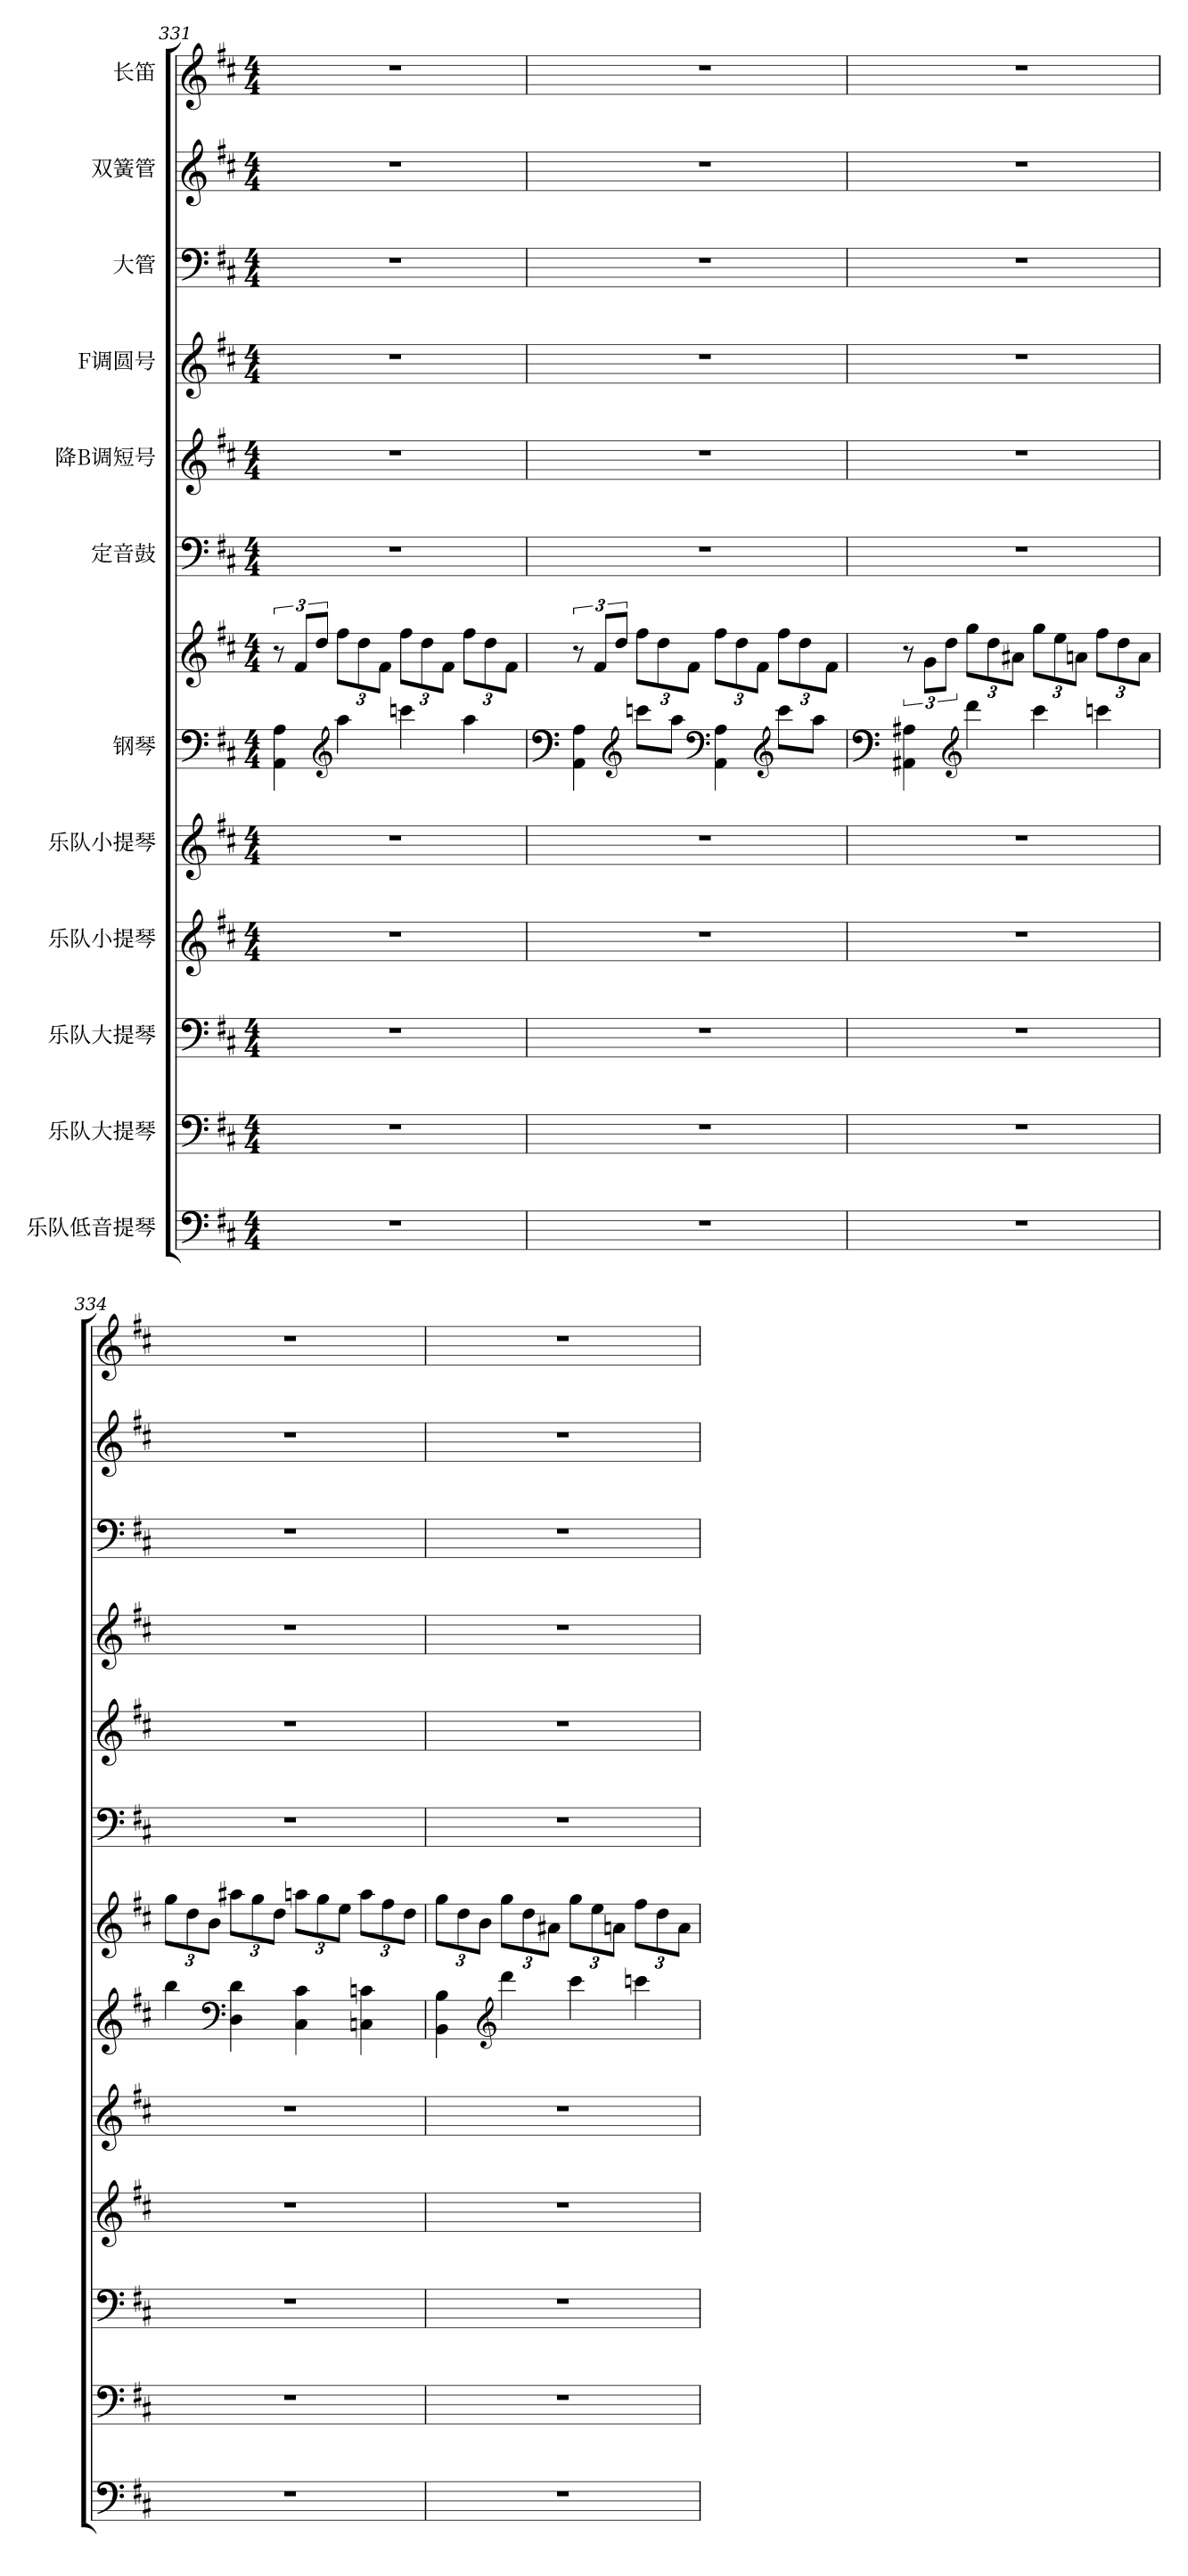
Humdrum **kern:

**kern	**kern	**kern	**kern	**kern	**kern	**kern	**kern	**kern	**kern	**kern	**kern	**kern
*part12	*part11	*part10	*part9	*part8	*part7	*part7	*part6	*part5	*part4	*part3	*part2	*part1
*staff13	*staff12	*staff11	*staff10	*staff9	*staff8	*staff7	*staff6	*staff5	*staff4	*staff3	*staff2	*staff1
*I"乐队低音提琴	*I"乐队大提琴	*I"乐队大提琴	*I"乐队小提琴	*I"乐队小提琴	*I"钢琴	*	*I"定音鼓	*I"降B调短号	*I"F调圆号	*I"大管	*I"双簧管	*I"长笛
*clefF4	*clefF4	*clefF4	*clefG2	*clefG2	*clefF4	*clefG2	*clefF4	*clefG2	*clefG2	*clefF4	*clefG2	*clefG2
*ITrd7c12	*	*	*	*	*	*	*	*ITrd1c2	*ITrd4c7	*	*	*
*k[f#c#]	*k[f#c#]	*k[f#c#]	*k[f#c#]	*k[f#c#]	*k[f#c#]	*k[f#c#]	*k[f#c#]	*k[]	*k[f#]	*k[f#c#]	*k[f#c#]	*k[f#c#]
*M4/4	*M4/4	*M4/4	*M4/4	*M4/4	*M4/4	*M4/4	*M4/4	*M4/4	*M4/4	*M4/4	*M4/4	*M4/4
=331	=331	=331	=331	=331	=331	=331	=331	=331	=331	=331	=331	=331
1r	1r	1r	1r	1r	4AA\ 4A\	12r	1r	1r	1r	1r	1r	1r
.	.	.	.	.	.	12f#/L	.	.	.	.	.	.
.	.	.	.	.	.	12dd/J	.	.	.	.	.	.
*	*	*	*	*	*clefG2	*	*	*	*	*	*	*
*	*	*	*	*	*	*Xbrackettup	*	*	*	*	*	*
.	.	.	.	.	4aa\	12ff#\L	.	.	.	.	.	.
.	.	.	.	.	.	12dd\	.	.	.	.	.	.
.	.	.	.	.	.	12f#\J	.	.	.	.	.	.
.	.	.	.	.	4cccn\	12ff#\L	.	.	.	.	.	.
.	.	.	.	.	.	12dd\	.	.	.	.	.	.
.	.	.	.	.	.	12f#\J	.	.	.	.	.	.
.	.	.	.	.	4aa\	12ff#\L	.	.	.	.	.	.
.	.	.	.	.	.	12dd\	.	.	.	.	.	.
.	.	.	.	.	.	12f#\J	.	.	.	.	.	.
!!LO:PB:g=z
=332	=332	=332	=332	=332	=332	=332	=332	=332	=332	=332	=332	=332
*	*	*	*	*	*clefF4	*	*	*	*	*	*	*
*	*	*	*	*	*	*brackettup	*	*	*	*	*	*
1r	1r	1r	1r	1r	4AA\ 4A\	12r	1r	1r	1r	1r	1r	1r
.	.	.	.	.	.	12f#/L	.	.	.	.	.	.
.	.	.	.	.	.	12dd/J	.	.	.	.	.	.
*	*	*	*	*	*clefG2	*	*	*	*	*	*	*
*	*	*	*	*	*	*Xbrackettup	*	*	*	*	*	*
.	.	.	.	.	8cccn\L	12ff#\L	.	.	.	.	.	.
.	.	.	.	.	.	12dd\	.	.	.	.	.	.
.	.	.	.	.	8aa\J	.	.	.	.	.	.	.
.	.	.	.	.	.	12f#\J	.	.	.	.	.	.
*	*	*	*	*	*clefF4	*	*	*	*	*	*	*
.	.	.	.	.	4AA\ 4A\	12ff#\L	.	.	.	.	.	.
.	.	.	.	.	.	12dd\	.	.	.	.	.	.
.	.	.	.	.	.	12f#\J	.	.	.	.	.	.
*	*	*	*	*	*clefG2	*	*	*	*	*	*	*
.	.	.	.	.	8ccc\L	12ff#\L	.	.	.	.	.	.
.	.	.	.	.	.	12dd\	.	.	.	.	.	.
.	.	.	.	.	8aa\J	.	.	.	.	.	.	.
.	.	.	.	.	.	12f#\J	.	.	.	.	.	.
=333	=333	=333	=333	=333	=333	=333	=333	=333	=333	=333	=333	=333
*	*	*	*	*	*clefF4	*	*	*	*	*	*	*
*	*	*	*	*	*	*brackettup	*	*	*	*	*	*
1r	1r	1r	1r	1r	4AA#X\ 4A#X\	12r	1r	1r	1r	1r	1r	1r
.	.	.	.	.	.	12g\L	.	.	.	.	.	.
.	.	.	.	.	.	12dd\J	.	.	.	.	.	.
*	*	*	*	*	*clefG2	*	*	*	*	*	*	*
*	*	*	*	*	*	*Xbrackettup	*	*	*	*	*	*
.	.	.	.	.	4ddd\	12gg\L	.	.	.	.	.	.
.	.	.	.	.	.	12dd\	.	.	.	.	.	.
.	.	.	.	.	.	12a#X\J	.	.	.	.	.	.
.	.	.	.	.	4ccc#\	12gg\L	.	.	.	.	.	.
.	.	.	.	.	.	12ee\	.	.	.	.	.	.
.	.	.	.	.	.	12an\J	.	.	.	.	.	.
.	.	.	.	.	4cccn\	12ff#\L	.	.	.	.	.	.
.	.	.	.	.	.	12dd\	.	.	.	.	.	.
.	.	.	.	.	.	12a\J	.	.	.	.	.	.
!!LO:PB:g=z
=334	=334	=334	=334	=334	=334	=334	=334	=334	=334	=334	=334	=334
1r	1r	1r	1r	1r	4bb\	12gg\L	1r	1r	1r	1r	1r	1r
.	.	.	.	.	.	12dd\	.	.	.	.	.	.
.	.	.	.	.	.	12b\J	.	.	.	.	.	.
*	*	*	*	*	*clefF4	*	*	*	*	*	*	*
.	.	.	.	.	4D\ 4d\	12aa#X\L	.	.	.	.	.	.
.	.	.	.	.	.	12gg\	.	.	.	.	.	.
.	.	.	.	.	.	12dd\J	.	.	.	.	.	.
.	.	.	.	.	4C#\ 4c#\	12aan\L	.	.	.	.	.	.
.	.	.	.	.	.	12gg\	.	.	.	.	.	.
.	.	.	.	.	.	12ee\J	.	.	.	.	.	.
.	.	.	.	.	4Cn\ 4cn\	12aa\L	.	.	.	.	.	.
.	.	.	.	.	.	12ff#\	.	.	.	.	.	.
.	.	.	.	.	.	12dd\J	.	.	.	.	.	.
=335	=335	=335	=335	=335	=335	=335	=335	=335	=335	=335	=335	=335
1r	1r	1r	1r	1r	4BB\ 4B\	12gg\L	1r	1r	1r	1r	1r	1r
.	.	.	.	.	.	12dd\	.	.	.	.	.	.
.	.	.	.	.	.	12b\J	.	.	.	.	.	.
*	*	*	*	*	*clefG2	*	*	*	*	*	*	*
.	.	.	.	.	4ddd\	12gg\L	.	.	.	.	.	.
.	.	.	.	.	.	12dd\	.	.	.	.	.	.
.	.	.	.	.	.	12a#X\J	.	.	.	.	.	.
.	.	.	.	.	4ccc#\	12gg\L	.	.	.	.	.	.
.	.	.	.	.	.	12ee\	.	.	.	.	.	.
.	.	.	.	.	.	12an\J	.	.	.	.	.	.
.	.	.	.	.	4cccn\	12ff#\L	.	.	.	.	.	.
.	.	.	.	.	.	12dd\	.	.	.	.	.	.
.	.	.	.	.	.	12a\J	.	.	.	.	.	.
=	=	=	=	=	=	=	=	=	=	=	=	=
*-	*-	*-	*-	*-	*-	*-	*-	*-	*-	*-	*-	*-
